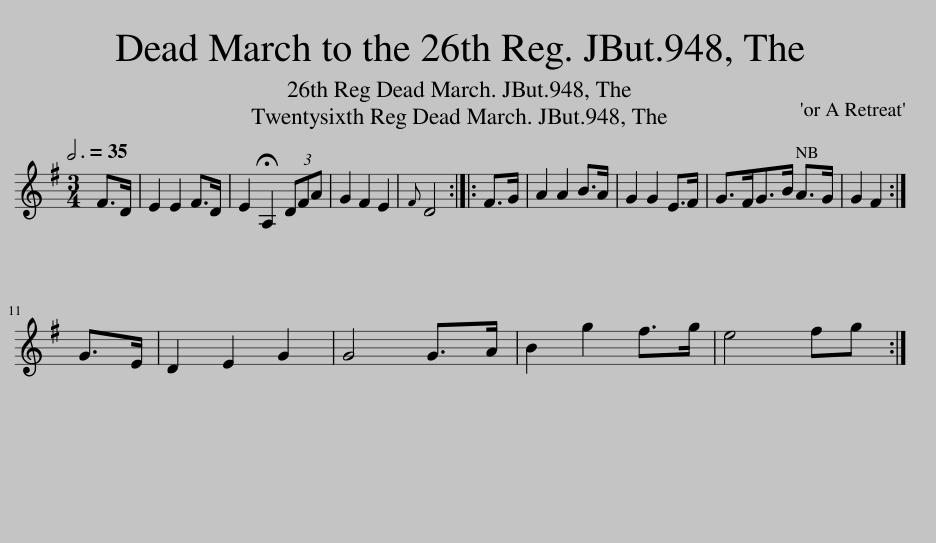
X:1
L:1/8
Q:3/4=35
M:3/4
I:linebreak $
K:G
V:1 treble
V:1
 F>D | E2 E2 F>D | E2 !fermata!A,2 (3DFA | G2 F2 E2 |{F} D4 :: %5
 F>G | A2 A2 B>A | G2 G2 E>F | G>FG>B A>G | G2 F2 :|$ %10
 G>E | D2 E2 G2 | G4 G>A | B2 g2 f>g | e4 fg :| %15
